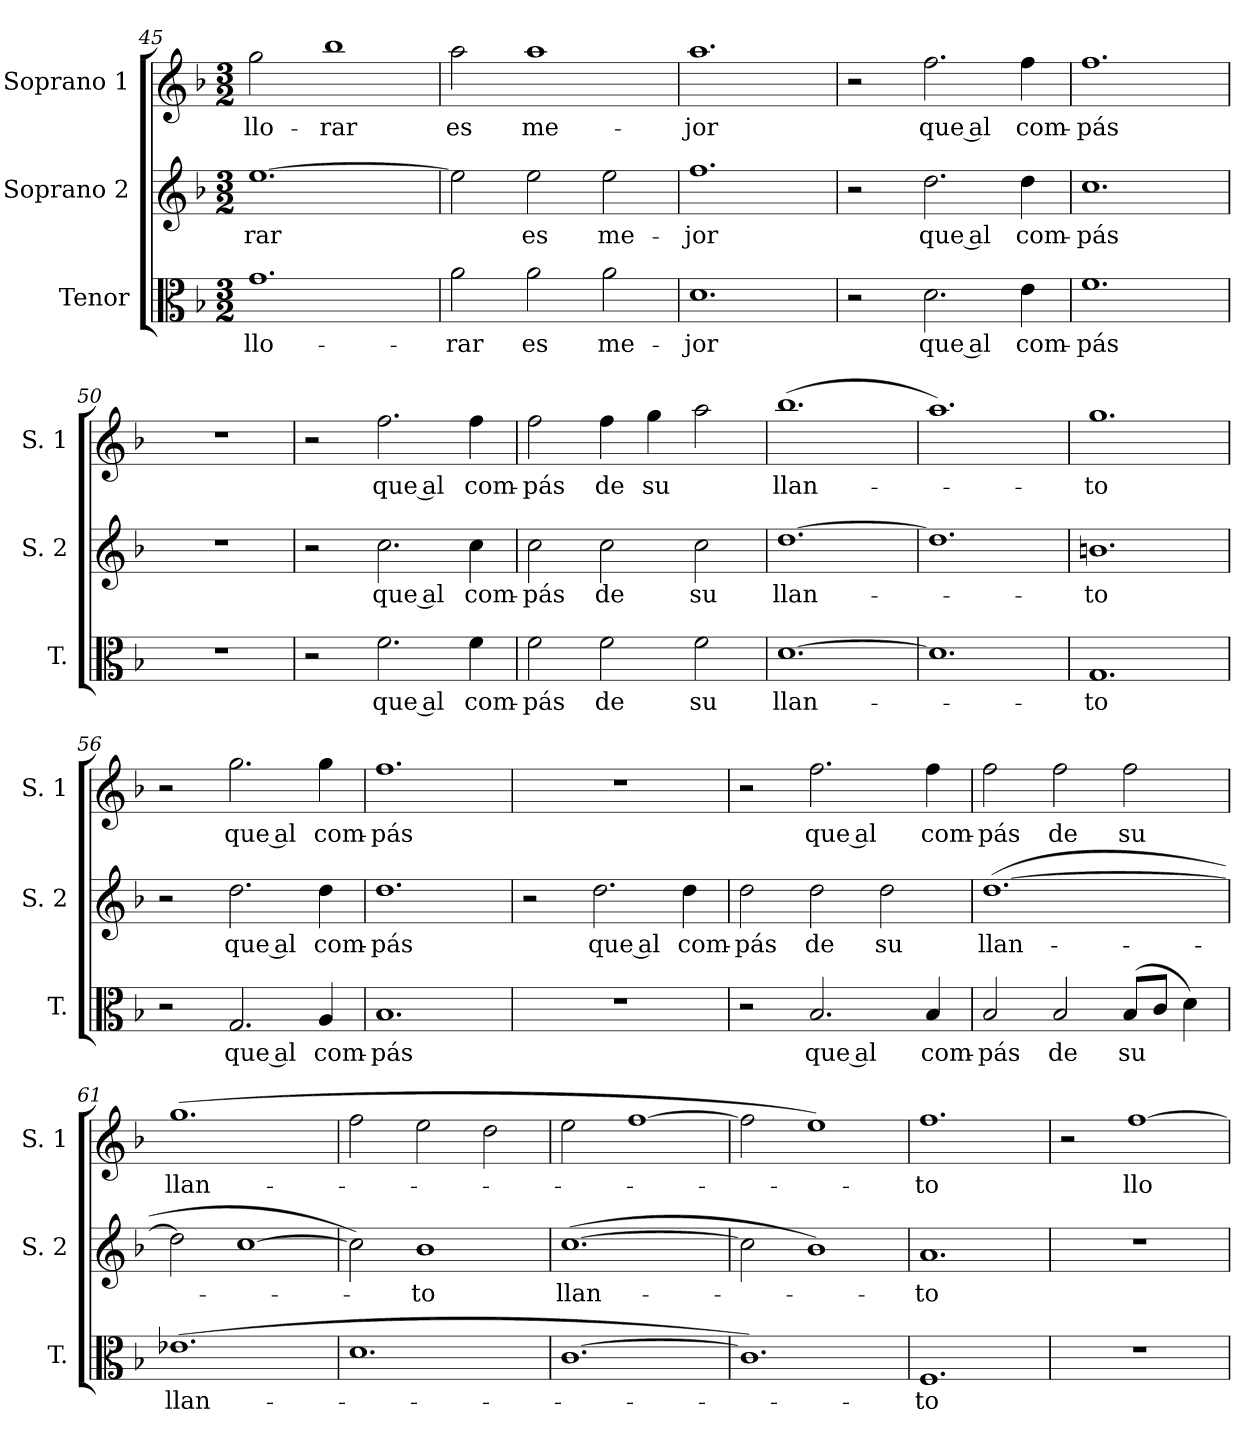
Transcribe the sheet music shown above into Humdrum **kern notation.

**kern	**text	**kern	**text	**kern	**text
*part3	*part3	*part2	*part2	*part1	*part1
*staff3	*staff3	*staff2	*staff2	*staff1	*staff1
*I"Tenor	*	*I"Soprano 2	*	*I"Soprano 1	*
*I'T.	*	*I'S. 2	*	*I'S. 1	*
*clefC3	*	*clefG2	*	*clefG2	*
*k[b-]	*	*k[b-]	*	*k[b-]	*
*M3/2	*	*M3/2	*	*M3/2	*
=45	=45	=45	=45	=45	=45
1.g	-llo-	[1.ee	-rar	2gg	llo-
.	.	.	.	1bb-	-rar
=46	=46	=46	=46	=46	=46
2a	-rar	2ee]	.	2aa	es
2a	es	2ee	es	1aa	me-
2a	me-	2ee	me-	.	.
=47	=47	=47	=47	=47	=47
1.d	-jor	1.ff	-jor	1.aa	-jor
=48	=48	=48	=48	=48	=48
2r	.	2r	.	2r	.
2.d	que al	2.dd	que al	2.ff	que al
4e	com-	4dd	com-	4ff	com-
=49	=49	=49	=49	=49	=49
1.f	-pás	1.cc	-pás	1.ff	-pás
=50	=50	=50	=50	=50	=50
1.r	.	1.r	.	1.r	.
=51	=51	=51	=51	=51	=51
2r	.	2r	.	2r	.
2.f	que al	2.cc	que al	2.ff	que al
4f	com-	4cc	com-	4ff	com-
=52	=52	=52	=52	=52	=52
2f	-pás	2cc	-pás	2ff	-pás
2f	de	2cc	de	4ff	de
.	.	.	.	4gg	su
2f	su	2cc	su	2aa	.
=53	=53	=53	=53	=53	=53
[1.d	llan-	[1.dd	llan-	(1.bb-	llan-
=54	=54	=54	=54	=54	=54
1.d]	.	1.dd]	.	1.aa)	.
=55	=55	=55	=55	=55	=55
1.G	-to	1.bn	-to	1.gg	-to
=56	=56	=56	=56	=56	=56
2r	.	2r	.	2r	.
2.G	que al	2.dd	que al	2.gg	que al
4A	com-	4dd	com-	4gg	com-
=57	=57	=57	=57	=57	=57
1.B-	-pás	1.dd	-pás	1.ff	-pás
=58	=58	=58	=58	=58	=58
1.r	.	2r	.	1.r	.
.	.	2.dd	que al	.	.
.	.	4dd	com-	.	.
=59	=59	=59	=59	=59	=59
2r	.	2dd	-pás	2r	.
2.B-	que al	2dd	de	2.ff	que al
.	.	2dd	su	.	.
4B-	com-	.	.	4ff	com-
=60	=60	=60	=60	=60	=60
2B-	-pás	([1.dd	llan-	2ff	-pás
2B-	de	.	.	2ff	de
(8B-L	su	.	.	2ff	su
8cJ	.	.	.	.	.
4d)	.	.	.	.	.
=61	=61	=61	=61	=61	=61
(1.e-X	llan-	2dd]	.	(1.gg	llan-
.	.	[1cc	.	.	.
=62	=62	=62	=62	=62	=62
1.d	.	2cc])	.	2ff	.
.	.	1b-	-to	2ee	.
.	.	.	.	2dd	.
=63	=63	=63	=63	=63	=63
[1.c	.	([1.cc	llan-	2ee	.
.	.	.	.	[1ff	.
=64	=64	=64	=64	=64	=64
1.c])	.	2cc]	.	2ff]	.
.	.	1b-)	.	1ee)	.
=65	=65	=65	=65	=65	=65
1.F	-to	1.a	-to	1.ff	-to
=66	=66	=66	=66	=66	=66
1.r	.	1.r	.	2r	.
.	.	.	.	[1ff	llo-
=	=	=	=	=	=
*-	*-	*-	*-	*-	*-
